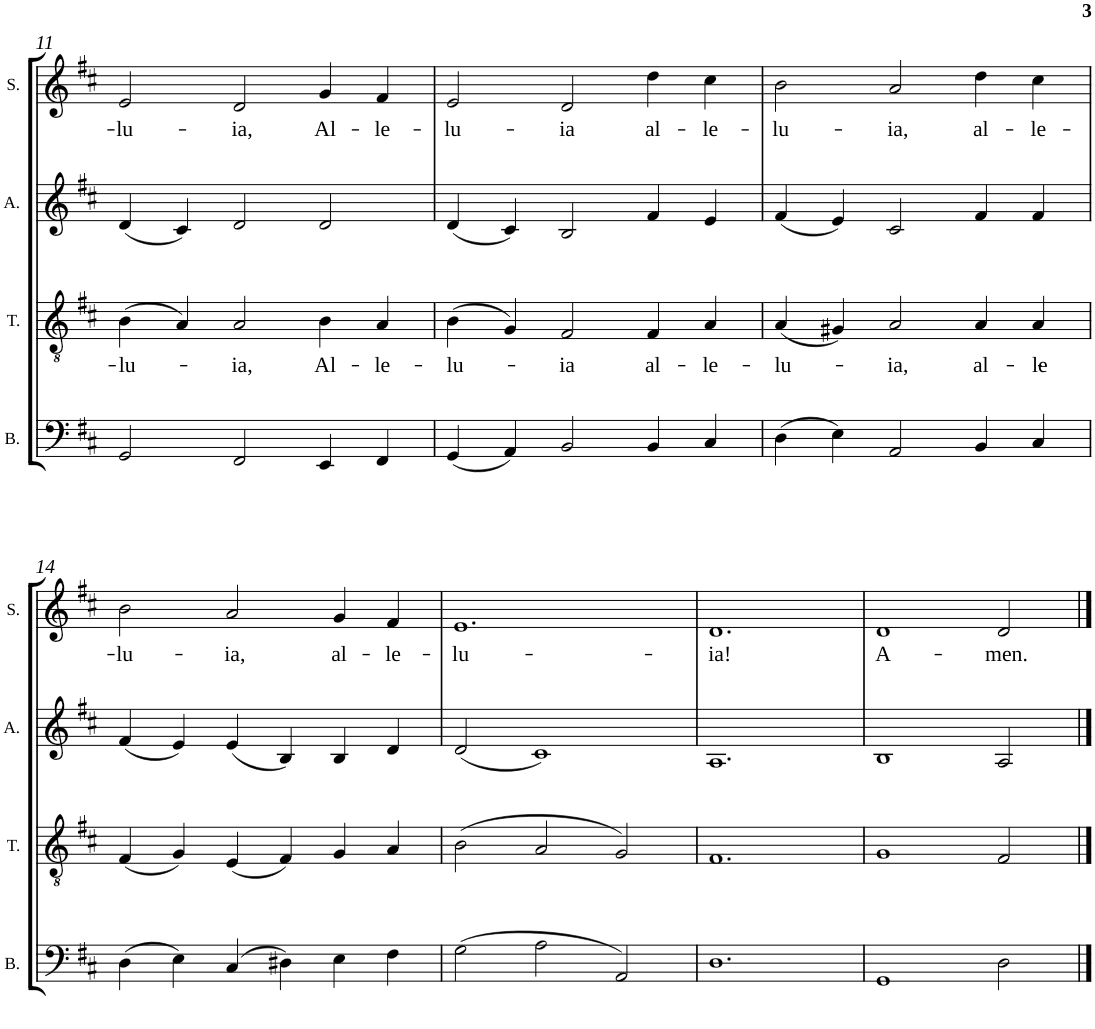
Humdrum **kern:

**kern	**kern	**text	**kern	**kern	**text
*part4	*part3	*part3	*part2	*part1	*part1
*staff4	*staff3	*staff3	*staff2	*staff1	*staff1
*I"Bass	*I"Tenor	*	*I"Alto	*I"Soprano	*
*I'B.	*I'T.	*	*I'A.	*I'S.	*
!!LO:PB:g=z
*clefF4	*clefGv2	*	*clefG2	*clefG2	*
*k[f#c#]	*k[f#c#]	*	*k[f#c#]	*k[f#c#]	*
*D:	*D:	*	*D:	*D:	*
*M3/2	*M3/2	*	*M3/2	*M3/2	*
=11	=11	=11	=11	=11	=11
!	!	!LO:LY:b	!	!	!LO:LY:b
2GG/	(>4B\	-lu-	(<4d/	2e/	-lu-
.	4A/)	.	4c#/)	.	.
!	!	!LO:LY:b	!	!	!LO:LY:b
2FF#/	2A/	-ia,	2d/	2d/	-ia,
!	!	!LO:LY:b	!	!	!LO:LY:b
4EE/	4B\	Al-	2d/	4g/	Al-
!	!	!LO:LY:b	!	!	!LO:LY:b
4FF#/	4A/	-le-	.	4f#/	-le-
=12	=12	=12	=12	=12	=12
!	!	!LO:LY:b	!	!	!LO:LY:b
(<4GG/	(>4B\	-lu-	(<4d/	2e/	-lu-
4AA/)	4G/)	.	4c#/)	.	.
!	!	!LO:LY:b	!	!	!LO:LY:b
2BB/	2F#/	-ia	2B/	2d/	-ia
!	!	!LO:LY:b	!	!	!LO:LY:b
4BB/	4F#/	al-	4f#/	4dd\	al-
!	!	!LO:LY:b	!	!	!LO:LY:b
4C#/	4A/	-le-	4e/	4cc#\	-le-
=13	=13	=13	=13	=13	=13
!	!	!LO:LY:b	!	!	!LO:LY:b
(>4D\	(<4A/	-lu-	(<4f#/	2b\	-lu-
4E\)	4G#X/)	.	4e/)	.	.
!	!	!LO:LY:b	!	!	!LO:LY:b
2AA/	2A/	-ia,	2c#/	2a/	-ia,
!	!	!LO:LY:b	!	!	!LO:LY:b
4BB/	4A/	al-	4f#/	4dd\	al-
!	!	!LO:LY:b	!	!	!LO:LY:b
4C#/	4A/	-le-	4f#/	4cc#\	-le-
!!LO:LB:g=z
=14	=14	=14	=14	=14	=14
!	!	!	!	!	!LO:LY:b
(>4D\	(<4F#/	.	(<4f#/	2b\	-lu-
4E\)	4G/)	.	4e/)	.	.
!	!	!	!	!	!LO:LY:b
(>4C#/	(<4E/	.	(<4e/	2a/	-ia,
4D#X\)	4F#/)	.	4B/)	.	.
!	!	!	!	!	!LO:LY:b
4E\	4G/	.	4B/	4g/	al-
!	!	!	!	!	!LO:LY:b
4F#\	4A/	.	4d/	4f#/	-le-
=15	=15	=15	=15	=15	=15
!	!	!	!	!	!LO:LY:b
(>2G\	(>2B\	.	(<2d/	1.e	-lu-
2A\	2A/	.	1c#)	.	.
2AA/)	2G/)	.	.	.	.
=16	=16	=16	=16	=16	=16
!	!	!	!	!	!LO:LY:b
1.D	1.F#	.	1.A	1.d	-ia!
=17	=17	=17	=17	=17	=17
!	!	!	!	!	!LO:LY:b
1GG	1G	.	1B	1d	A-
!	!	!	!	!	!LO:LY:b
2D\	2F#/	.	2A/	2d/	-men.
==	==	==	==	==	==
*-	*-	*-	*-	*-	*-
